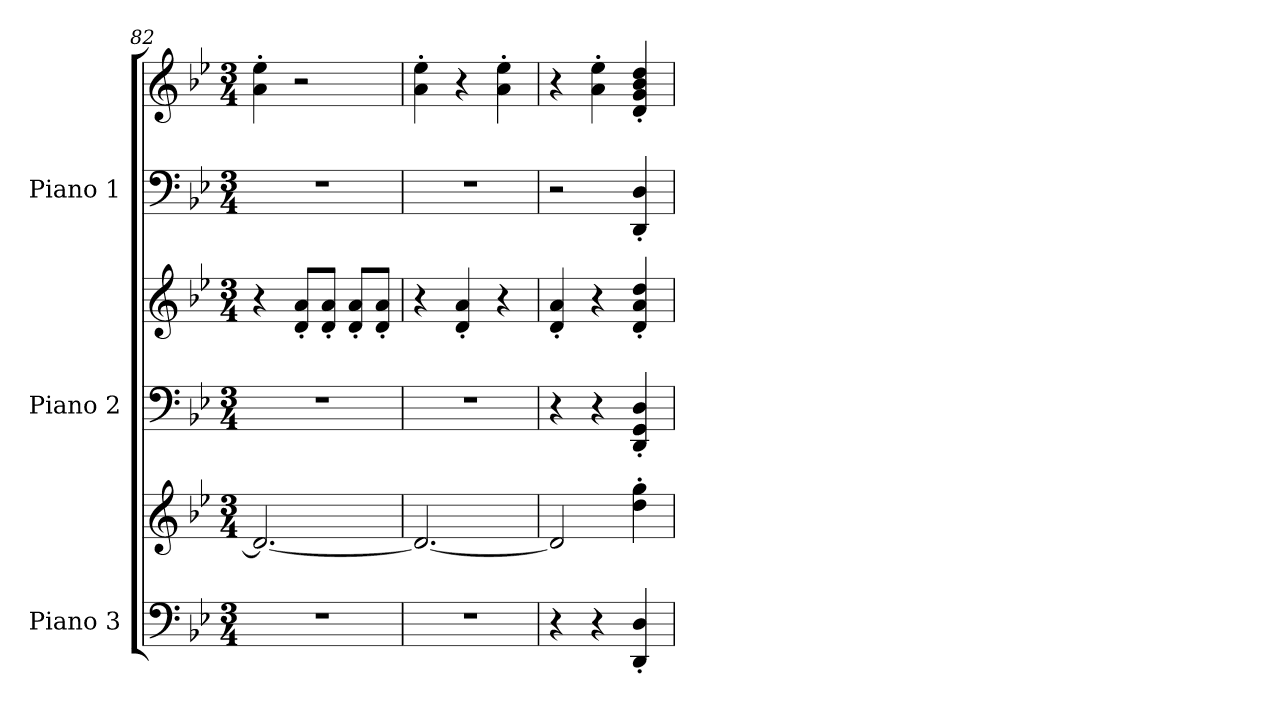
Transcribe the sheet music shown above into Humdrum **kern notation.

**kern	**kern	**kern	**kern	**kern	**kern
*part3	*part3	*part2	*part2	*part1	*part1
*staff6	*staff5	*staff4	*staff3	*staff2	*staff1
*I"Piano 3	*	*I"Piano 2	*	*I"Piano 1	*
*I'Pno. 3	*	*I'Pno. 2	*	*I'Pno. 1	*
!!LO:LB:g=z
*clefF4	*clefG2	*clefF4	*clefG2	*clefF4	*clefG2
*k[b-e-]	*k[b-e-]	*k[b-e-]	*k[b-e-]	*k[b-e-]	*k[b-e-]
*M3/4	*M3/4	*M3/4	*M3/4	*M3/4	*M3/4
=82	=82	=82	=82	=82	=82
2.r	2.d/_	2.r	4r	2.r	4a\' 4ee-\'
.	.	.	8d/' 8a/'L	.	2r
.	.	.	8d/' 8a/'J	.	.
.	.	.	8d/' 8a/'L	.	.
.	.	.	8d/' 8a/'J	.	.
=83	=83	=83	=83	=83	=83
2.r	2.d/_	2.r	4r	2.r	4a\' 4ee-\'
.	.	.	4d/' 4a/'	.	4r
.	.	.	4r	.	4a\' 4ee-\'
=84	=84	=84	=84	=84	=84
4r	2d/]	4r	4d/' 4a/'	2r	4r
4r	.	4r	4r	.	4a\' 4ee-\'
4DD/' 4D/'	4dd\' 4gg\'	4DD/' 4GG/' 4D/'	4d/' 4a/' 4dd/'	4DD/' 4D/'	4d/' 4g/' 4b-/' 4dd/'
=	=	=	=	=	=
*-	*-	*-	*-	*-	*-
